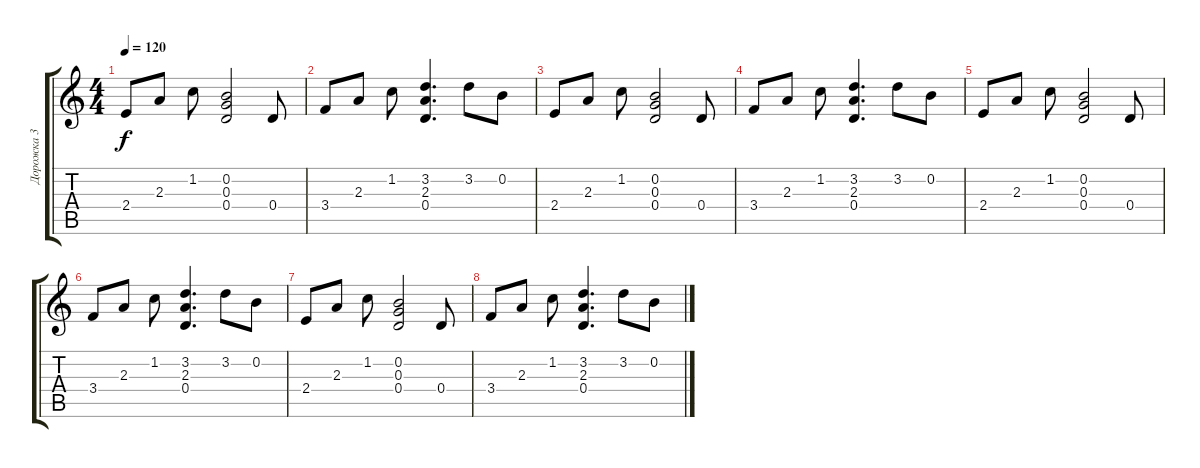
\track ("Дорожка 3" "Дорожка 3") {instrument electricguitarclean}
\staff {score tabs}
\tuning (E4 B3 G3 D3 A2 E2) {hide}
\ts (4 4)
\tempo 120
\clef g2
\ks c
2.4.8{dy f} 2.3.8 1.2.8 (0.2 0.3 0.4).2 0.4.8 |
3.4.8 2.3.8 1.2.8 (3.2 2.3 0.4).4{d} 3.2.8 0.2.8 |
2.4.8 2.3.8 1.2.8 (0.2 0.3 0.4).2 0.4.8 |
3.4.8 2.3.8 1.2.8 (3.2 2.3 0.4).4{d} 3.2.8 0.2.8 |
2.4.8 2.3.8 1.2.8 (0.2 0.3 0.4).2 0.4.8 |
3.4.8 2.3.8 1.2.8 (3.2 2.3 0.4).4{d} 3.2.8 0.2.8 |
2.4.8 2.3.8 1.2.8 (0.2 0.3 0.4).2 0.4.8 |
3.4.8 2.3.8 1.2.8 (3.2 2.3 0.4).4{d} 3.2.8 0.2.8
